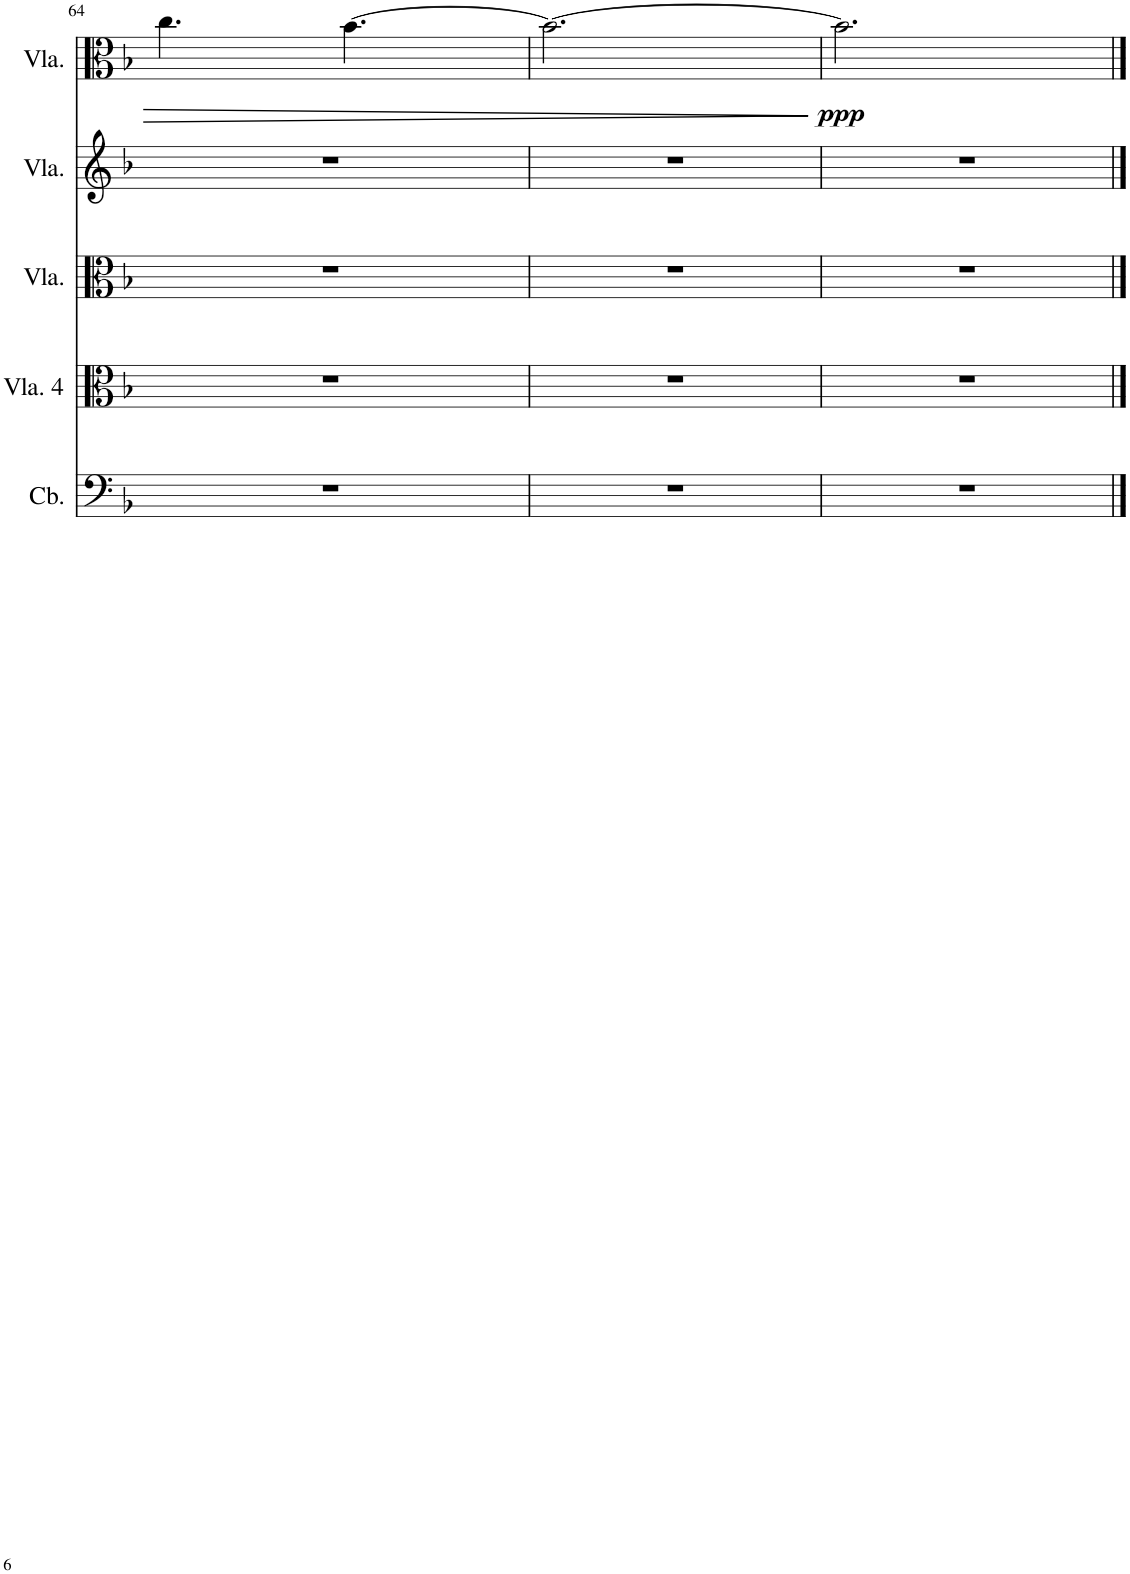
**kern	**kern	**kern	**kern	**kern	**dynam
*part5	*part4	*part3	*part2	*part1	*part1
*staff5	*staff4	*staff3	*staff2	*staff1	*staff1
*I"Contrabass	*I"Viola 4	*I"Viola 3	*I"Viola 2	*I"Viola 1	*
*I'Cb.	*I'Vla. 4	*I'Vla.	*I'Vla.	*I'Vla.	*
!!LO:PB:g=z
*clefF4	*clefC3	*clefC3	*clefG2	*clefC3	*
*Trd7c12	*	*	*	*	*
*k[b-]	*k[b-]	*k[b-]	*k[b-]	*k[b-]	*
*M3/4	*M3/4	*M3/4	*M3/4	*M3/4	*
=64	=64	=64	=64	=64	=64
2.r	2.r	2.r	2.r	4.cc\	.
.	.	.	.	[4.b-\	.
=65	=65	=65	=65	=65	=65
2.r	2.r	2.r	2.r	2.b-\_	.
=66	=66	=66	=66	=66	=66
!	!	!	!	!	!LO:DY:b
2.r	2.r	2.r	2.r	2.b-\]	ppp
==	==	==	==	==	==
*-	*-	*-	*-	*-	*-
